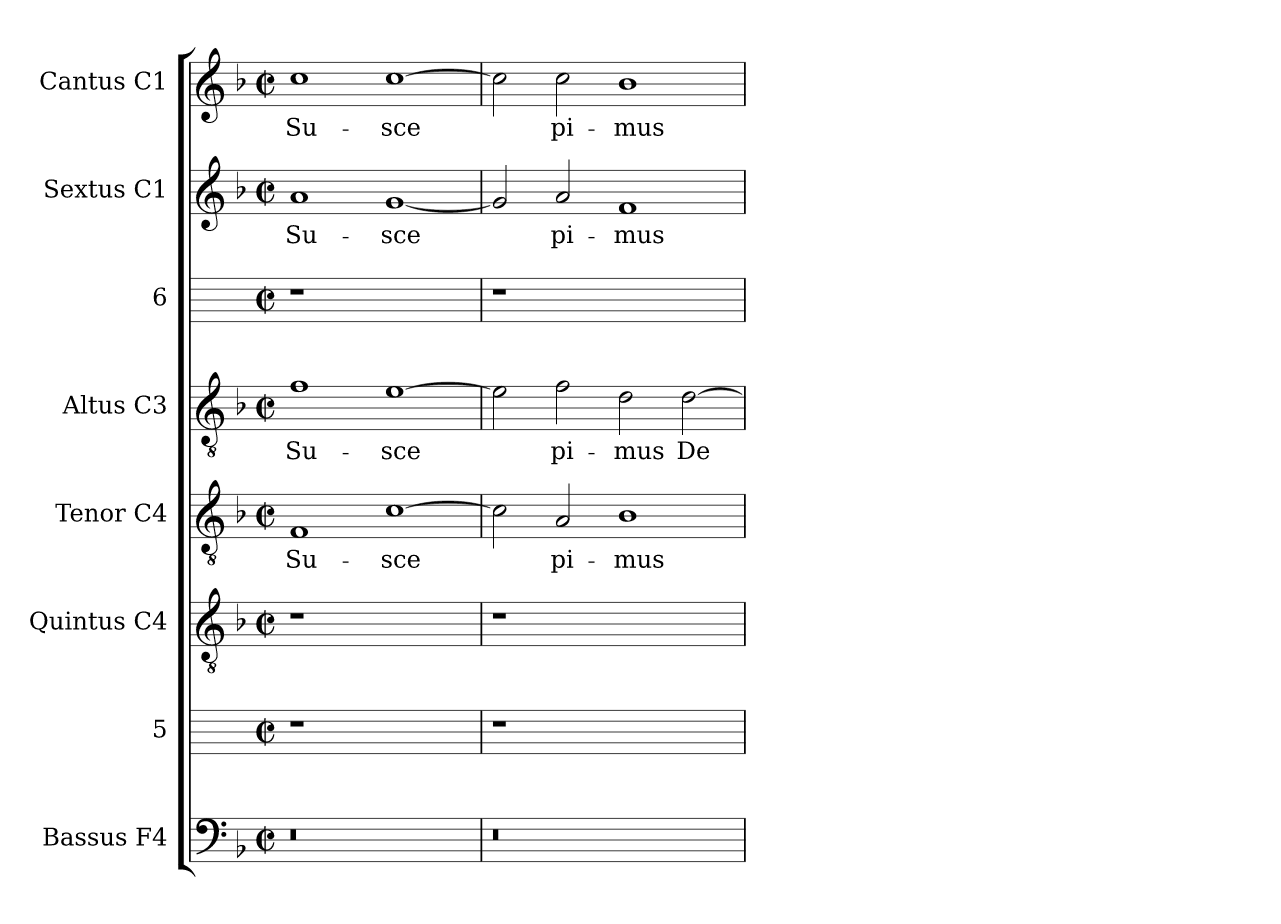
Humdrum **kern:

**kern	**kern	**kern	**kern	**text	**kern	**text	**kern	**kern	**text	**kern	**text
*part8	*part7	*part6	*part5	*part5	*part4	*part4	*part3	*part2	*part2	*part1	*part1
*staff8	*staff7	*staff6	*staff5	*staff5	*staff4	*staff4	*staff3	*staff2	*staff2	*staff1	*staff1
*I"Bassus  F4	*I"5	*I"Quintus  C4	*I"Tenor  C4	*	*I"Altus  C3	*	*I"6	*I"Sextus  C1	*	*I"Cantus  C1	*
*I'B	*	*	*I'T	*	*I'A	*	*	*	*	*I'C	*
!!LO:PB:g=z
*stria5	*stria5	*stria5	*stria5	*	*stria5	*	*stria5	*stria5	*	*stria5	*
*clefF4	*	*clefGv2	*clefGv2	*	*clefGv2	*	*	*clefG2	*	*clefG2	*
*k[b-]	*k[]	*k[b-]	*k[b-]	*	*k[b-]	*	*k[]	*k[b-]	*	*k[b-]	*
*F:	*C:	*F:	*F:	*	*F:	*	*C:	*F:	*	*F:	*
*M2/2	*M2/2	*M2/2	*M2/2	*	*M2/2	*	*M2/2	*M2/2	*	*M2/2	*
*met(c|)	*met(c|)	*met(c|)	*met(c|)	*	*met(c|)	*	*met(c|)	*met(c|)	*	*met(c|)	*
=1	=1	=1	=1	=1	=1	=1	=1	=1	=1	=1	=1
!	!	!	!	!LO:LY:b:cj	!	!LO:LY:b:cj	!	!	!LO:LY:b:cj	!	!LO:LY:b:cj
0r	1r	1r	1F	Su-	1f	Su-	1r	1a	Su-	1cc	Su-
!	!	!	!	!LO:LY:b:cj	!	!LO:LY:b:cj	!	!	!LO:LY:b:cj	!	!LO:LY:b:cj
.	1ryy	1ryy	[>1c	-sce-	[>1e	-sce-	1ryy	[<1g	-sce-	[>1cc	-sce-
=2	=2	=2	=2	=2	=2	=2	=2	=2	=2	=2	=2
!	!	!	!	!LO:LY:b:cj	!	!LO:LY:b:cj	!	!	!LO:LY:b:cj	!	!LO:LY:b:cj
0r	1r	1r	2c\]	--	2e\]	--	1r	2g/]	--	2cc\]	--
!	!	!	!	!LO:LY:b:cj	!	!LO:LY:b:cj	!	!	!LO:LY:b:cj	!	!LO:LY:b:cj
.	.	.	2A/	-pi-	2f\	-pi-	.	2a/	-pi-	2cc\	-pi-
!	!	!	!	!LO:LY:b:cj	!	!LO:LY:b:cj	!	!	!LO:LY:b:cj	!	!LO:LY:b:cj
.	1ryy	1ryy	1B-	-mus	2d\	-mus	1ryy	1f	-mus	1b-	-mus
!	!	!	!	!	!	!LO:LY:b:cj	!	!	!	!	!
.	.	.	.	.	[>2d\	De-	.	.	.	.	.
=	=	=	=	=	=	=	=	=	=	=	=
*-	*-	*-	*-	*-	*-	*-	*-	*-	*-	*-	*-
